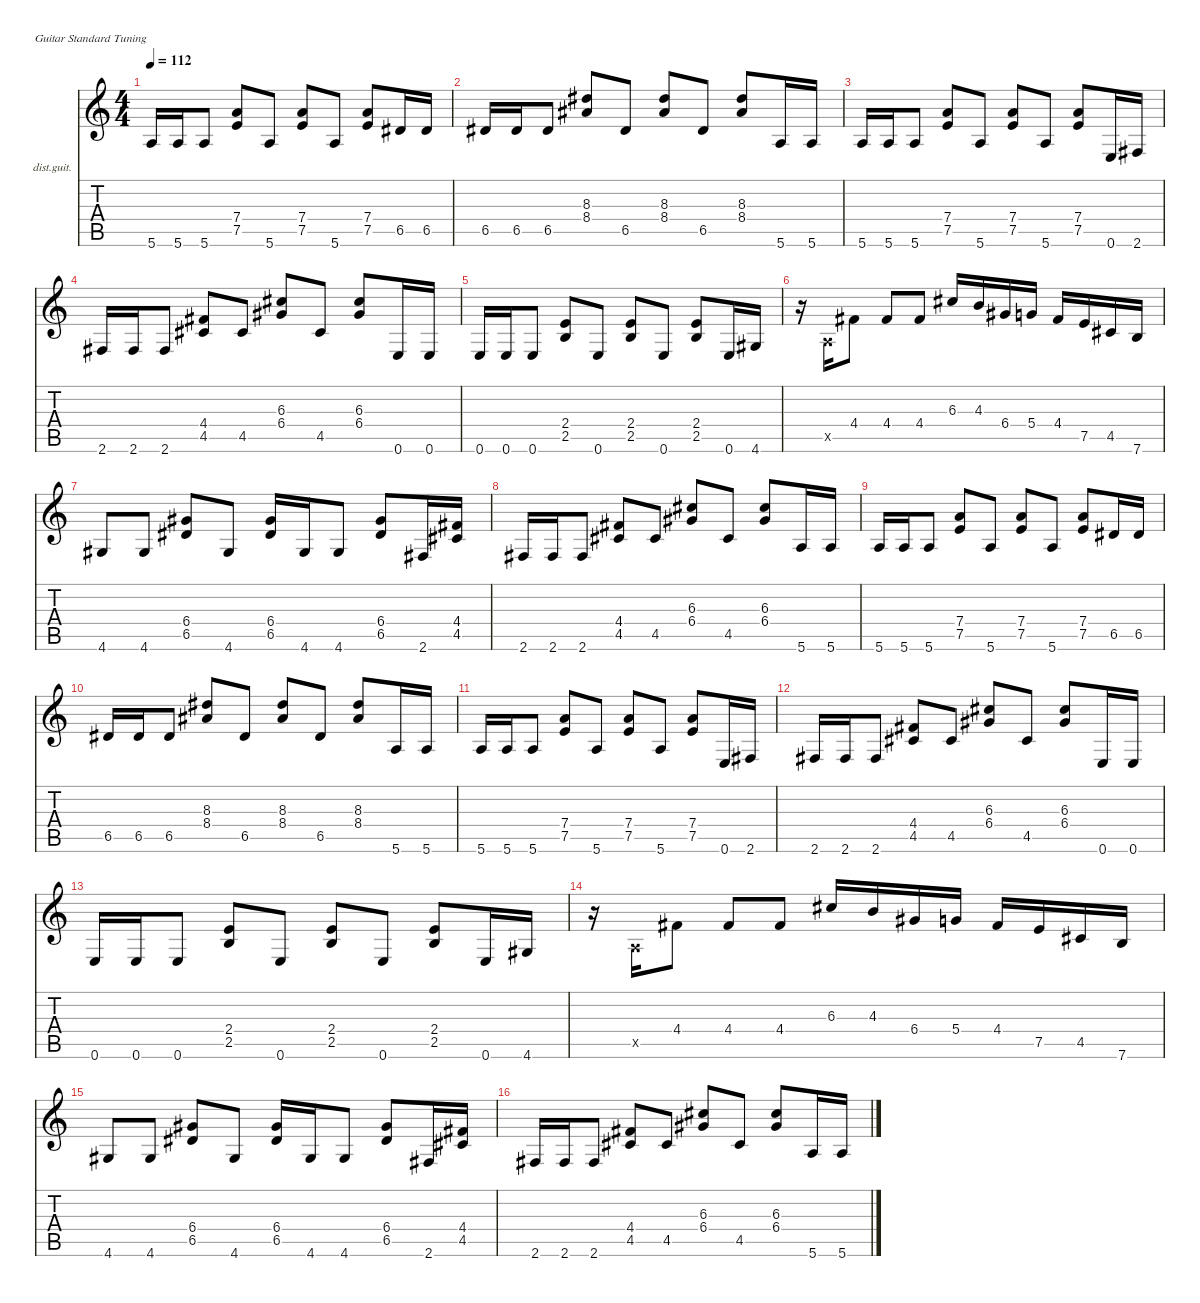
\defaultSystemsLayout 4
\hideDynamics
\bracketExtendMode nobrackets
\firstSystemTrackNameOrientation horizontal
\otherSystemsTrackNameOrientation horizontal
\track ("Gtr. 1" "dist.guit.") {instrument distortionguitar}
\staff {score tabs}
\tuning (E4 B3 G3 D3 A2 E2)
\ts (4 4)
\tempo 112
\clef g2
\ks c
5.6.16{dy f beam Up} 5.6.16{beam Up} 5.6.8{beam Up} (7.4 7.5).8{beam Up} 5.6.8{beam Up} (7.4 7.5).8{beam Up} 5.6.8{beam Up} (7.4 7.5).8{beam Up} 6.5{acc #}.16{beam Up} 6.5{acc #}.16{beam Up} |
6.5{acc #}.16{beam Up} 6.5{acc #}.16{beam Up} 6.5{acc #}.8{beam Up} (8.3{acc #} 8.4{acc #}).8{beam Up} 6.5{acc #}.8{beam Up} (8.3{acc #} 8.4{acc #}).8{beam Up} 6.5{acc #}.8{beam Up} (8.3{acc #} 8.4{acc #}).8{beam Up} 5.6.16{beam Up} 5.6.16{beam Up} |
5.6.16{beam Up} 5.6.16{beam Up} 5.6.8{beam Up} (7.4 7.5).8{beam Up} 5.6.8{beam Up} (7.4 7.5).8{beam Up} 5.6.8{beam Up} (7.4 7.5).8{beam Up} 0.6.16{beam Up} 2.6{acc #}.16{beam Up} |
2.6{acc #}.16{beam Up} 2.6{acc #}.16{beam Up} 2.6{acc #}.8{beam Up} (4.4{acc #} 4.5{acc #}).8{beam Up} 4.5{acc #}.8{beam Up} (6.3{acc #} 6.4{acc #}).8{beam Up} 4.5{acc #}.8{beam Up} (6.3{acc #} 6.4{acc #}).8{beam Up} 0.6.16{beam Up} 0.6.16{beam Up} |
0.6.16{beam Up} 0.6.16{beam Up} 0.6.8{beam Up} (2.4 2.5).8{beam Up} 0.6.8{beam Up} (2.4 2.5).8{beam Up} 0.6.8{beam Up} (2.4 2.5).8{beam Up} 0.6.16{beam Up} 4.6{acc #}.16{beam Up} |
r.16{beam Down} 0.5{x}.16{beam Up} 4.4{acc #}.8{beam Up} 4.4{acc #}.8{beam Up} 4.4{acc #}.8{beam Up} 6.3{acc #}.16{beam Up} 4.3.16{beam Up} 6.4{acc #}.16{beam Up} 5.4.16{beam Up} 4.4{acc #}.16{beam Up} 7.5.16{beam Up} 4.5{acc #}.16{beam Up} 7.6.16{beam Up} |
4.6{acc #}.8{beam Up} 4.6{acc #}.8{beam Up} (6.4{acc #} 6.5{acc #}).8{beam Up} 4.6{acc #}.8{beam Up} (6.4{acc #} 6.5{acc #}).16{beam Up} 4.6{acc #}.16{beam Up} 4.6{acc #}.8{beam Up} (6.4{acc #} 6.5{acc #}).8{beam Up} 2.6{acc #}.16{beam Up} (4.4{acc #} 4.5{acc #}).16{beam Up} |
2.6{acc #}.16{beam Up} 2.6{acc #}.16{beam Up} 2.6{acc #}.8{beam Up} (4.4{acc #} 4.5{acc #}).8{beam Up} 4.5{acc #}.8{beam Up} (6.3{acc #} 6.4{acc #}).8{beam Up} 4.5{acc #}.8{beam Up} (6.3{acc #} 6.4{acc #}).8{beam Up} 5.6.16{beam Up} 5.6.16{beam Up} |
5.6.16{beam Up} 5.6.16{beam Up} 5.6.8{beam Up} (7.4 7.5).8{beam Up} 5.6.8{beam Up} (7.4 7.5).8{beam Up} 5.6.8{beam Up} (7.4 7.5).8{beam Up} 6.5{acc #}.16{beam Up} 6.5{acc #}.16{beam Up} |
6.5{acc #}.16{beam Up} 6.5{acc #}.16{beam Up} 6.5{acc #}.8{beam Up} (8.3{acc #} 8.4{acc #}).8{beam Up} 6.5{acc #}.8{beam Up} (8.3{acc #} 8.4{acc #}).8{beam Up} 6.5{acc #}.8{beam Up} (8.3{acc #} 8.4{acc #}).8{beam Up} 5.6.16{beam Up} 5.6.16{beam Up} |
5.6.16{beam Up} 5.6.16{beam Up} 5.6.8{beam Up} (7.4 7.5).8{beam Up} 5.6.8{beam Up} (7.4 7.5).8{beam Up} 5.6.8{beam Up} (7.4 7.5).8{beam Up} 0.6.16{beam Up} 2.6{acc #}.16{beam Up} |
2.6{acc #}.16{beam Up} 2.6{acc #}.16{beam Up} 2.6{acc #}.8{beam Up} (4.4{acc #} 4.5{acc #}).8{beam Up} 4.5{acc #}.8{beam Up} (6.3{acc #} 6.4{acc #}).8{beam Up} 4.5{acc #}.8{beam Up} (6.3{acc #} 6.4{acc #}).8{beam Up} 0.6.16{beam Up} 0.6.16{beam Up} |
0.6.16{beam Up} 0.6.16{beam Up} 0.6.8{beam Up} (2.4 2.5).8{beam Up} 0.6.8{beam Up} (2.4 2.5).8{beam Up} 0.6.8{beam Up} (2.4 2.5).8{beam Up} 0.6.16{beam Up} 4.6{acc #}.16{beam Up} |
r.16{beam Down} 0.5{x}.16{beam Up} 4.4{acc #}.8{beam Up} 4.4{acc #}.8{beam Up} 4.4{acc #}.8{beam Up} 6.3{acc #}.16{beam Up} 4.3.16{beam Up} 6.4{acc #}.16{beam Up} 5.4.16{beam Up} 4.4{acc #}.16{beam Up} 7.5.16{beam Up} 4.5{acc #}.16{beam Up} 7.6.16{beam Up} |
4.6{acc #}.8{beam Up} 4.6{acc #}.8{beam Up} (6.4{acc #} 6.5{acc #}).8{beam Up} 4.6{acc #}.8{beam Up} (6.4{acc #} 6.5{acc #}).16{beam Up} 4.6{acc #}.16{beam Up} 4.6{acc #}.8{beam Up} (6.4{acc #} 6.5{acc #}).8{beam Up} 2.6{acc #}.16{beam Up} (4.4{acc #} 4.5{acc #}).16{beam Up} |
2.6{acc #}.16{beam Up} 2.6{acc #}.16{beam Up} 2.6{acc #}.8{beam Up} (4.4{acc #} 4.5{acc #}).8{beam Up} 4.5{acc #}.8{beam Up} (6.3{acc #} 6.4{acc #}).8{beam Up} 4.5{acc #}.8{beam Up} (6.3{acc #} 6.4{acc #}).8{beam Up} 5.6.16{beam Up} 5.6.16{beam Up}
